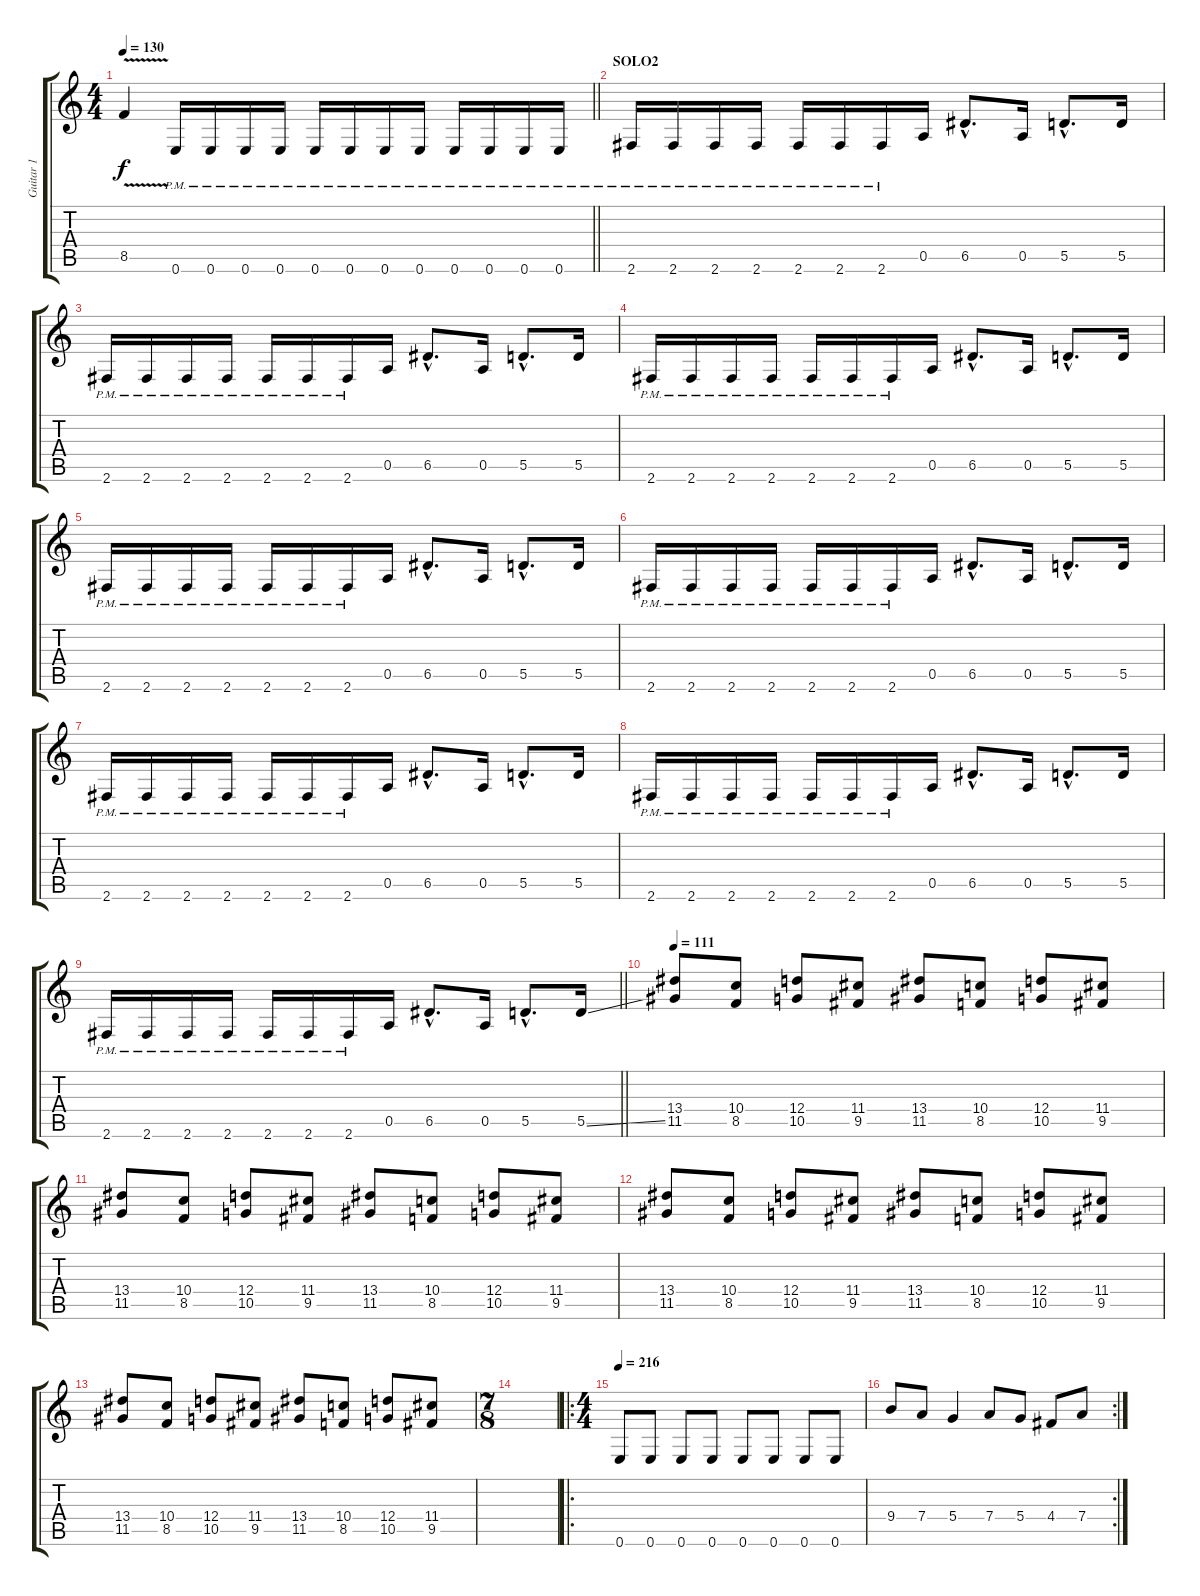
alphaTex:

\track ("Guitar 1" "Guitar 1") {instrument distortionguitar}
\staff {score tabs}
\tuning (E4 B3 G3 D3 A2 E2) {hide}
\ts (4 4)
\tempo 130
\clef g2
\barLineRight lightlight
\ks c
8.5{v}.4{dy f} 0.6{pm}.16 0.6{pm}.16 0.6{pm}.16 0.6{pm}.16 0.6{pm}.16 0.6{pm}.16 0.6{pm}.16 0.6{pm}.16 0.6{pm}.16 0.6{pm}.16 0.6{pm}.16 0.6{pm}.16 |
\section ("" "SOLO2")
2.6{pm}.16 2.6{pm}.16 2.6{pm}.16 2.6{pm}.16 2.6{pm}.16 2.6{pm}.16 2.6{pm}.16 0.5.16 6.5{hac}.8{d} 0.5.16 5.5{hac}.8{d} 5.5.16 |
2.6{pm}.16 2.6{pm}.16 2.6{pm}.16 2.6{pm}.16 2.6{pm}.16 2.6{pm}.16 2.6{pm}.16 0.5.16 6.5{hac}.8{d} 0.5.16 5.5{hac}.8{d} 5.5.16 |
2.6{pm}.16 2.6{pm}.16 2.6{pm}.16 2.6{pm}.16 2.6{pm}.16 2.6{pm}.16 2.6{pm}.16 0.5.16 6.5{hac}.8{d} 0.5.16 5.5{hac}.8{d} 5.5.16 |
2.6{pm}.16 2.6{pm}.16 2.6{pm}.16 2.6{pm}.16 2.6{pm}.16 2.6{pm}.16 2.6{pm}.16 0.5.16 6.5{hac}.8{d} 0.5.16 5.5{hac}.8{d} 5.5.16 |
2.6{pm}.16 2.6{pm}.16 2.6{pm}.16 2.6{pm}.16 2.6{pm}.16 2.6{pm}.16 2.6{pm}.16 0.5.16 6.5{hac}.8{d} 0.5.16 5.5{hac}.8{d} 5.5.16 |
2.6{pm}.16 2.6{pm}.16 2.6{pm}.16 2.6{pm}.16 2.6{pm}.16 2.6{pm}.16 2.6{pm}.16 0.5.16 6.5{hac}.8{d} 0.5.16 5.5{hac}.8{d} 5.5.16 |
2.6{pm}.16 2.6{pm}.16 2.6{pm}.16 2.6{pm}.16 2.6{pm}.16 2.6{pm}.16 2.6{pm}.16 0.5.16 6.5{hac}.8{d} 0.5.16 5.5{hac}.8{d} 5.5.16 |
\barLineRight lightlight
2.6{pm}.16 2.6{pm}.16 2.6{pm}.16 2.6{pm}.16 2.6{pm}.16 2.6{pm}.16 2.6{pm}.16 0.5.16 6.5{hac}.8{d} 0.5.16 5.5{hac}.8{d} 5.5{ss}.16 |
\tempo 111
(13.4 11.5).8{balance 0} (10.4 8.5).8 (12.4 10.5).8 (11.4 9.5).8 (13.4 11.5).8 (10.4 8.5).8 (12.4 10.5).8 (11.4 9.5).8 |
(13.4 11.5).8 (10.4 8.5).8 (12.4 10.5).8 (11.4 9.5).8 (13.4 11.5).8 (10.4 8.5).8 (12.4 10.5).8 (11.4 9.5).8 |
(13.4 11.5).8 (10.4 8.5).8 (12.4 10.5).8 (11.4 9.5).8 (13.4 11.5).8 (10.4 8.5).8 (12.4 10.5).8 (11.4 9.5).8 |
(13.4 11.5).8 (10.4 8.5).8 (12.4 10.5).8 (11.4 9.5).8 (13.4 11.5).8 (10.4 8.5).8 (12.4 10.5).8 (11.4 9.5).8 |
\ts (7 8)
|
\ro
\ts (4 4)
\tempo 216
0.6.8{volume 16 balance 0} 0.6.8 0.6.8 0.6.8 0.6.8 0.6.8 0.6.8 0.6.8 |
\rc 2
9.4.8 7.4.8 5.4.4 7.4.8 5.4.8 4.4.8 7.4.8
